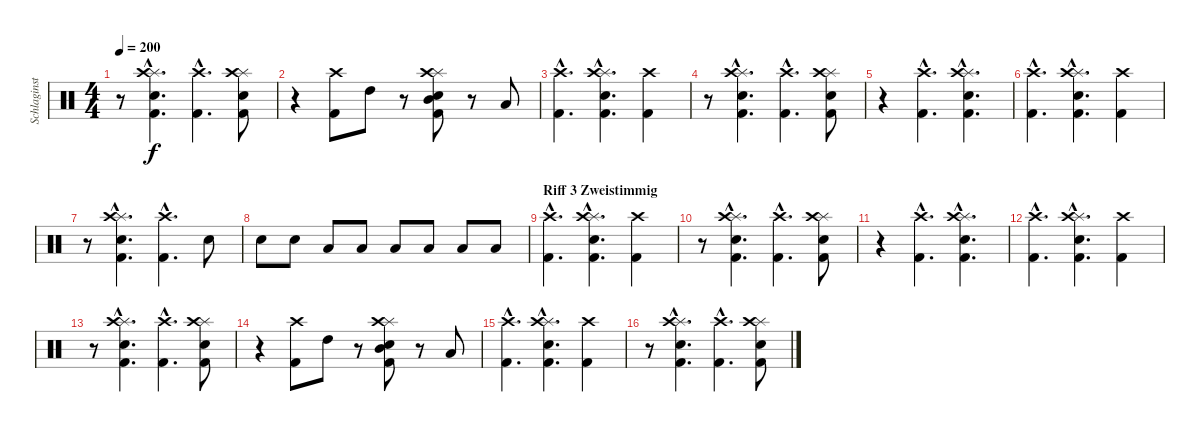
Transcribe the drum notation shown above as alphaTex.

\track ("Schlaginstrumente - Auswahl" "Schlaginst") {instrument percussion}
\staff {score}
\articulation defaults
\ts (4 4)
\tempo 200
\clef neutral
\ks c
r.8{dy f} ("Splash (hit)"{hac} "Crash high (hit)"{hac} "Electric Snare (hit)"{hac} "Kick (hit) 2"{hac}).4{d} ("Crash high (hit)"{hac} "Kick (hit) 2"{hac}).4{d} ("Splash (hit)" "Crash high (hit)" "Electric Snare (hit)" "Kick (hit) 2").8 |
r.4 ("Crash high (hit)" "Kick (hit) 2").8 "High Tom (hit)".8 r.8 ("Splash (hit)" "Mid Tom (hit)" "Crash high (hit)" "Electric Snare (hit)" "Kick (hit) 2").8 r.8 "Low Tom (hit)".8 |
("Crash high (hit)"{hac} "Kick (hit) 2"{hac}).4{d} ("Splash (hit)"{hac} "Crash high (hit)"{hac} "Electric Snare (hit)"{hac} "Kick (hit) 2"{hac}).4{d} ("Crash high (hit)" "Kick (hit) 2").4 |
r.8 ("Splash (hit)"{hac} "Crash high (hit)"{hac} "Electric Snare (hit)"{hac} "Kick (hit) 2"{hac}).4{d} ("Crash high (hit)"{hac} "Kick (hit) 2"{hac}).4{d} ("Splash (hit)" "Crash high (hit)" "Electric Snare (hit)" "Kick (hit) 2").8 |
r.4 ("Crash high (hit)"{hac} "Kick (hit) 2"{hac}).4{d} ("Splash (hit)"{hac} "Crash high (hit)"{hac} "Electric Snare (hit)"{hac} "Kick (hit) 2"{hac}).4{d} |
("Crash high (hit)"{hac} "Kick (hit) 2"{hac}).4{d} ("Splash (hit)"{hac} "Crash high (hit)"{hac} "Electric Snare (hit)"{hac} "Kick (hit) 2"{hac}).4{d} ("Crash high (hit)" "Kick (hit) 2").4 |
r.8 ("Splash (hit)"{hac} "Crash high (hit)"{hac} "Electric Snare (hit)"{hac} "Kick (hit) 2"{hac}).4{d} ("Crash high (hit)"{hac} "Kick (hit) 2"{hac}).4{d} "Snare (hit) 2".8 |
"Snare (hit) 2".8 "Snare (hit) 2".8 "Low Tom (hit)".8 "Low Tom (hit)".8 "Low Tom (hit)".8 "Low Floor Tom (hit)".8 "Low Floor Tom (hit)".8 "Low Floor Tom (hit)".8 |
\section ("" "Riff 3 Zweistimmig")
("Crash high (hit)"{hac} "Kick (hit) 2"{hac}).4{d} ("Splash (hit)"{hac} "Crash high (hit)"{hac} "Electric Snare (hit)"{hac} "Kick (hit) 2"{hac}).4{d} ("Crash high (hit)" "Kick (hit) 2").4 |
r.8 ("Splash (hit)"{hac} "Crash high (hit)"{hac} "Electric Snare (hit)"{hac} "Kick (hit) 2"{hac}).4{d} ("Crash high (hit)"{hac} "Kick (hit) 2"{hac}).4{d} ("Splash (hit)" "Crash high (hit)" "Electric Snare (hit)" "Kick (hit) 2").8 |
r.4 ("Crash high (hit)"{hac} "Kick (hit) 2"{hac}).4{d} ("Splash (hit)"{hac} "Crash high (hit)"{hac} "Electric Snare (hit)"{hac} "Kick (hit) 2"{hac}).4{d} |
("Crash high (hit)"{hac} "Kick (hit) 2"{hac}).4{d} ("Splash (hit)"{hac} "Crash high (hit)"{hac} "Electric Snare (hit)"{hac} "Kick (hit) 2"{hac}).4{d} ("Crash high (hit)" "Kick (hit) 2").4 |
r.8 ("Splash (hit)"{hac} "Crash high (hit)"{hac} "Electric Snare (hit)"{hac} "Kick (hit) 2"{hac}).4{d} ("Crash high (hit)"{hac} "Kick (hit) 2"{hac}).4{d} ("Splash (hit)" "Crash high (hit)" "Electric Snare (hit)" "Kick (hit) 2").8 |
r.4 ("Crash high (hit)" "Kick (hit) 2").8 "High Tom (hit)".8 r.8 ("Splash (hit)" "Mid Tom (hit)" "Crash high (hit)" "Electric Snare (hit)" "Kick (hit) 2").8 r.8 "Low Tom (hit)".8 |
("Crash high (hit)"{hac} "Kick (hit) 2"{hac}).4{d} ("Splash (hit)"{hac} "Crash high (hit)"{hac} "Electric Snare (hit)"{hac} "Kick (hit) 2"{hac}).4{d} ("Crash high (hit)" "Kick (hit) 2").4 |
r.8 ("Splash (hit)"{hac} "Crash high (hit)"{hac} "Electric Snare (hit)"{hac} "Kick (hit) 2"{hac}).4{d} ("Crash high (hit)"{hac} "Kick (hit) 2"{hac}).4{d} ("Splash (hit)" "Crash high (hit)" "Electric Snare (hit)" "Kick (hit) 2").8
